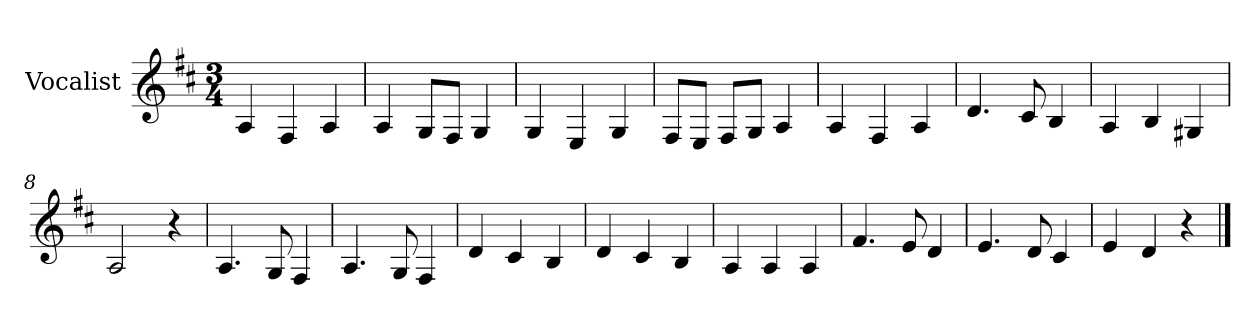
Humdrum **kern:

**kern
*part1
*staff1
*I"Vocalist
*k[f#c#]
*D:
*M3/4
=1
4A
4F#
4A
=2
4A
8GL
8F#J
4G
=3
4G
4E
4G
=4
8F#L
8EJ
8F#L
8GJ
4A
=5
4A
4F#
4A
=6
4.d
8c#
4B
=7
4A
4B
4G#X
=8
2A
4r
=9
4.A
8G
4F#
=10
4.A
8G
4F#
=11
4d
4c#
4B
=12
4d
4c#
4B
=13
4A
4A
4A
=14
4.f#
8e
4d
=15
4.e
8d
4c#
=16
4e
4d
4r
==
*-
